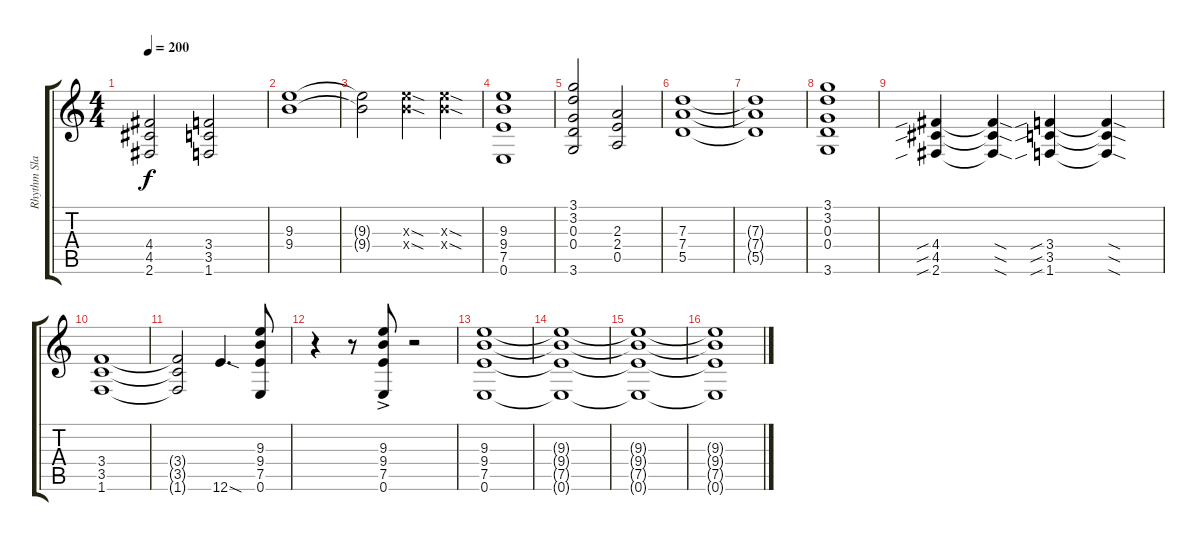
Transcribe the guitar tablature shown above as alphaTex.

\track ("Rhythm Slash" "Rhythm Sla") {instrument distortionguitar}
\staff {score tabs}
\tuning (E4 B3 G3 D3 A2 E2) {hide}
\ts (4 4)
\tempo 200
\clef g2
\ks c
(4.4 4.5 2.6).2{dy f} (3.4 3.5 1.6).2 |
(9.3 9.4).1 |
(9.3{t} 9.4{t}).2 (9.3{sod x} 9.4{sod x}).4 (9.3{sod x} 9.4{sod x}).4 |
(9.3 9.4 7.5 0.6).1 |
(3.1 3.2 0.3 0.4 3.6).2 (2.3 2.4 0.5).2 |
(7.3 7.4 5.5).1 |
(7.3{t} 7.4{t} 5.5{t}).1 |
(3.1 3.2 0.3 0.4 3.6).1 |
(4.4{sib} 4.5{sib} 2.6{sib}).4 (4.4{sod t} 4.5{sod t} 2.6{sod t}).4 (3.4{sib} 3.5{sib} 1.6{sib}).4 (3.4{sod t} 3.5{sod t} 1.6{sod t}).4 |
(3.4 3.5 1.6).1 |
(3.4{t} 3.5{t} 1.6{t}).2 12.6{sod}.4{d} (9.3 9.4 7.5 0.6).8 |
r.4 r.8 (9.3{ac} 9.4{ac} 7.5{ac} 0.6{ac}).8 r.2 |
(9.3 9.4 7.5 0.6).1 |
(9.3{t} 9.4{t} 7.5{t} 0.6{t}).1 |
(9.3{t} 9.4{t} 7.5{t} 0.6{t}).1 |
(9.3{t} 9.4{t} 7.5{t} 0.6{t}).1
